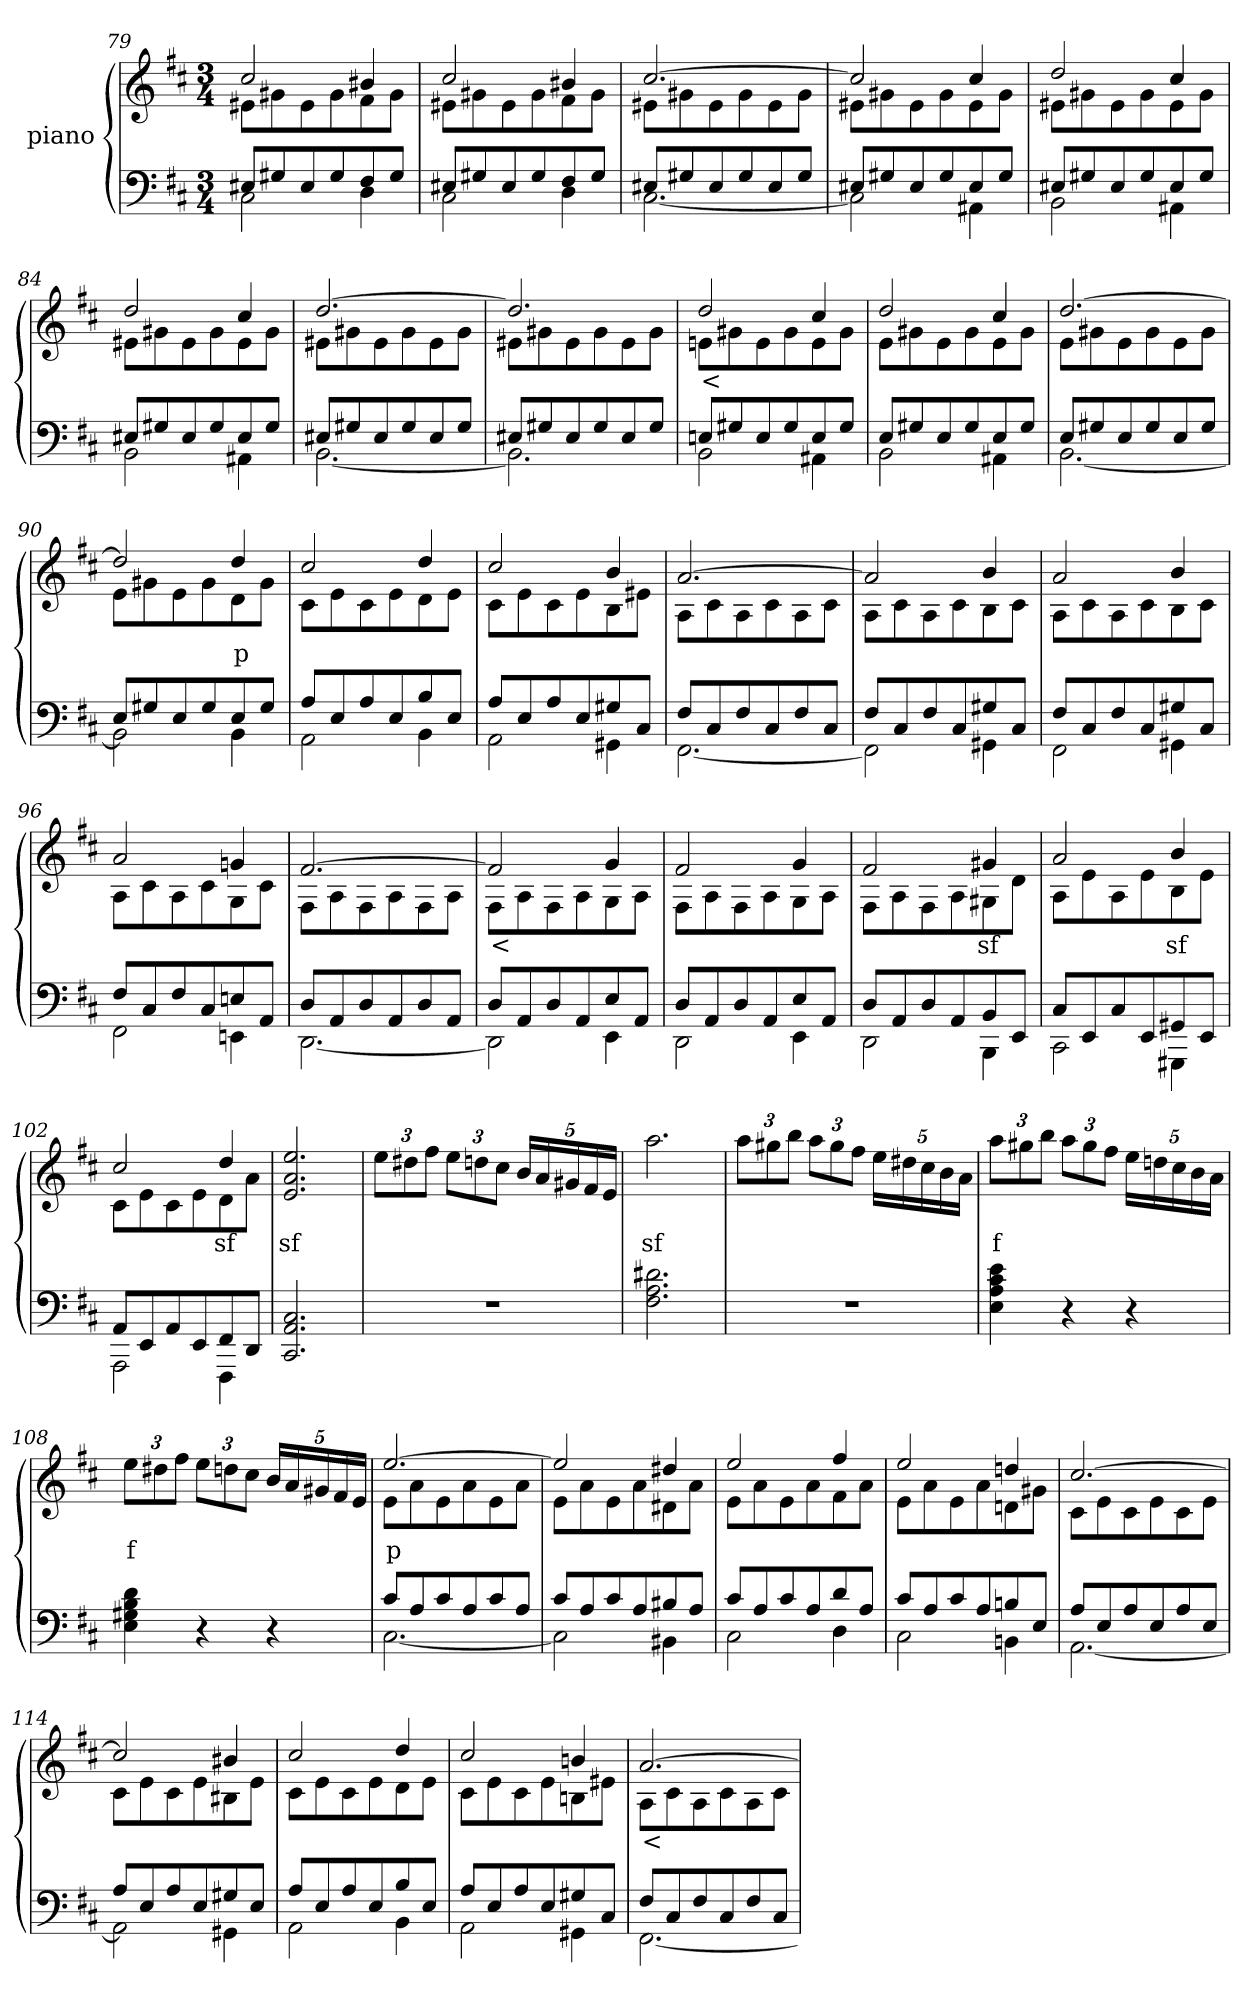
**kern	**kern	**text
*part2	*part1	*part1
*staff2	*staff1	*staff1
*	*I"piano	*
*clefF4	*clefG2	*
*k[f#c#]	*k[f#c#]	*
*D:	*D:	*
*M3/4	*M3/4	*
=79	=79	=79
*^	*^	*
8E#XL	2C#	2cc#	8e#XL	.
8G#X	.	.	8g#X	.
8E#	.	.	8e#	.
8G#	.	.	8g#	.
8F#	4D	4b#X	8f#	.
8G#J	.	.	8g#J	.
=80	=80	=80	=80	=80
8E#XL	2C#	2cc#	8e#XL	.
8G#X	.	.	8g#X	.
8E#	.	.	8e#	.
8G#	.	.	8g#	.
8F#	4D	4b#X	8f#	.
8G#J	.	.	8g#J	.
=81	=81	=81	=81	=81
8E#XL	[2.C#	[2.cc#	8e#XL	.
8G#X	.	.	8g#X	.
8E#	.	.	8e#	.
8G#	.	.	8g#	.
8E#	.	.	8e#	.
8G#J	.	.	8g#J	.
=82	=82	=82	=82	=82
8E#XL	2C#]	2cc#]	8e#XL	.
8G#X	.	.	8g#X	.
8E#	.	.	8e#	.
8G#	.	.	8g#	.
8E#	4AA#X	4cc#	8e#	.
8G#J	.	.	8g#J	.
=83	=83	=83	=83	=83
8E#XL	2BB	2dd	8e#XL	.
8G#X	.	.	8g#X	.
8E#	.	.	8e#	.
8G#	.	.	8g#	.
8E#	4AA#X	4cc#	8e#	.
8G#J	.	.	8g#J	.
=84	=84	=84	=84	=84
8E#XL	2BB	2dd	8e#XL	.
8G#X	.	.	8g#X	.
8E#	.	.	8e#	.
8G#	.	.	8g#	.
8E#	4AA#X	4cc#	8e#	.
8G#J	.	.	8g#J	.
=85	=85	=85	=85	=85
8E#XL	[2.BB	[2.dd	8e#XL	.
8G#X	.	.	8g#X	.
8E#	.	.	8e#	.
8G#	.	.	8g#	.
8E#	.	.	8e#	.
8G#J	.	.	8g#J	.
=86	=86	=86	=86	=86
8E#XL	2.BB]	2.dd]	8e#XL	.
8G#X	.	.	8g#X	.
8E#	.	.	8e#	.
8G#	.	.	8g#	.
8E#	.	.	8e#	.
8G#J	.	.	8g#J	.
=87	=87	=87	=87	=87
8EnL	2BB	2dd	8enL	<
8G#X	.	.	8g#X	.
8E	.	.	8e	.
8G#	.	.	8g#	.
8E	4AA#X	4cc#	8e	.
8G#J	.	.	8g#J	.
=88	=88	=88	=88	=88
8EL	2BB	2dd	8eL	.
8G#X	.	.	8g#X	.
8E	.	.	8e	.
8G#	.	.	8g#	.
8E	4AA#X	4cc#	8e	.
8G#J	.	.	8g#J	.
=89	=89	=89	=89	=89
8EL	[2.BB	[2.dd	8eL	.
8G#X	.	.	8g#X	.
8E	.	.	8e	.
8G#	.	.	8g#	.
8E	.	.	8e	.
8G#J	.	.	8g#J	.
=90	=90	=90	=90	=90
8EL	2BB]	2dd]	8eL	.
8G#X	.	.	8g#X	.
8E	.	.	8e	.
8G#	.	.	8g#	.
8E	4BB	4dd	8d	p
8G#J	.	.	8g#J	.
=91	=91	=91	=91	=91
8AL	2AA	2cc#	8c#L	.
8E	.	.	8e	.
8A	.	.	8c#	.
8E	.	.	8e	.
8B	4BB	4dd	8d	.
8EJ	.	.	8eJ	.
=92	=92	=92	=92	=92
8AL	2AA	2cc#	8c#L	.
8E	.	.	8e	.
8A	.	.	8c#	.
8E	.	.	8e	.
8G#X	4GG#	4b	8B	.
8C#J	.	.	8e#XJ	.
=93	=93	=93	=93	=93
8F#L	[2.FF#	[2.a	8AL	.
8C#	.	.	8c#	.
8F#	.	.	8A	.
8C#	.	.	8c#	.
8F#	.	.	8A	.
8C#J	.	.	8c#J	.
=94	=94	=94	=94	=94
8F#L	2FF#]	2a]	8AL	.
8C#	.	.	8c#	.
8F#	.	.	8A	.
8C#	.	.	8c#	.
8G#X	4GG#	4b	8B	.
8C#J	.	.	8c#J	.
=95	=95	=95	=95	=95
8F#L	2FF#	2a	8AL	.
8C#	.	.	8c#	.
8F#	.	.	8A	.
8C#	.	.	8c#	.
8G#X	4GG#	4b	8B	.
8C#J	.	.	8c#J	.
=96	=96	=96	=96	=96
8F#L	2FF#	2a	8AL	.
8C#	.	.	8c#	.
8F#	.	.	8A	.
8C#	.	.	8c#	.
8En	4EEn	4gn	8G	.
8AAJ	.	.	8c#J	.
=97	=97	=97	=97	=97
8DL	[2.DD	[2.f#	8F#L	.
8AA	.	.	8A	.
8D	.	.	8F#	.
8AA	.	.	8A	.
8D	.	.	8F#	.
8AAJ	.	.	8AJ	.
=98	=98	=98	=98	=98
8DL	2DD]	2f#]	8F#L	<
8AA	.	.	8A	.
8D	.	.	8F#	.
8AA	.	.	8A	.
8E	4EE	4g	8G	.
8AAJ	.	.	8AJ	.
=99	=99	=99	=99	=99
8DL	2DD	2f#	8F#L	.
8AA	.	.	8A	.
8D	.	.	8F#	.
8AA	.	.	8A	.
8E	4EE	4g	8G	.
8AAJ	.	.	8AJ	.
=100	=100	=100	=100	=100
8DL	2DD	2f#	8F#L	.
8AA	.	.	8A	.
8D	.	.	8F#	.
8AA	.	.	8A	.
8BB	4BBB	4g#X	8G#	sf
8EEJ	.	.	8dJ	.
=101	=101	=101	=101	=101
8C#L	2CC#	2a	8AL	.
8EE	.	.	8e	.
8C#	.	.	8A	.
8EE	.	.	8e	.
8GG#X	4GGG#	4b	8B	sf
8EEJ	.	.	8eJ	.
=102	=102	=102	=102	=102
8AAL	2AAA	2cc#	8c#L	.
8EE	.	.	8e	.
8AA	.	.	8c#	.
8EE	.	.	8e	.
8FF#	4FFF#	4dd	8d	sf
8DDJ	.	.	8aJ	.
*v	*v	*	*	*
*	*v	*v	*
=103	=103	=103
2.CC# 2.AA 2.C#	2.e 2.a 2.ee	sf
=104	=104	=104
2.r	12eeL	.
.	12dd#X	.
.	12ff#J	.
.	12eeL	.
.	12ddn	.
.	12cc#J	.
.	20bLL	.
.	20a	.
.	20g#X	.
.	20f#	.
.	20eJJ	.
=105	=105	=105
2.F# 2.A 2.d#X	2.aa	sf
=106	=106	=106
2.r	12aaL	.
.	12gg#X	.
.	12bbJ	.
.	12aaL	.
.	12gg#	.
.	12ff#J	.
.	20eeLL	.
.	20dd#X	.
.	20cc#	.
.	20b	.
.	20aJJ	.
=107	=107	=107
4E 4A 4c# 4e	12aaL	f
.	12gg#X	.
.	12bbJ	.
4r	12aaL	.
.	12gg#	.
.	12ff#J	.
4r	20eeLL	.
.	20ddn	.
.	20cc#	.
.	20b	.
.	20aJJ	.
=108	=108	=108
4E 4G#X 4B 4d	12eeL	f
.	12dd#X	.
.	12ff#J	.
4r	12eeL	.
.	12ddn	.
.	12cc#J	.
4r	20bLL	.
.	20a	.
.	20g#X	.
.	20f#	.
.	20eJJ	.
=109	=109	=109
*^	*^	*
8c#L	[2.C#	[2.ee	8eL	p
8A	.	.	8a	.
8c#	.	.	8e	.
8A	.	.	8a	.
8c#	.	.	8e	.
8AJ	.	.	8aJ	.
=110	=110	=110	=110	=110
8c#L	2C#]	2ee]	8eL	.
8A	.	.	8a	.
8c#	.	.	8e	.
8A	.	.	8a	.
8B#X	4BB#	4dd#X	8d#	.
8AJ	.	.	8aJ	.
=111	=111	=111	=111	=111
8c#L	2C#	2ee	8eL	.
8A	.	.	8a	.
8c#	.	.	8e	.
8A	.	.	8a	.
8d	4D	4ff#	8f#	.
8AJ	.	.	8aJ	.
=112	=112	=112	=112	=112
8c#L	2C#	2ee	8eL	.
8A	.	.	8a	.
8c#	.	.	8e	.
8A	.	.	8a	.
8Bn	4BBn	4ddn	8dn	.
8EJ	.	.	8g#XJ	.
=113	=113	=113	=113	=113
8AL	[2.AA	[2.cc#	8c#L	.
8E	.	.	8e	.
8A	.	.	8c#	.
8E	.	.	8e	.
8A	.	.	8c#	.
8EJ	.	.	8eJ	.
=114	=114	=114	=114	=114
8AL	2AA]	2cc#]	8c#L	.
8E	.	.	8e	.
8A	.	.	8c#	.
8E	.	.	8e	.
8G#X	4GG#	4b#X	8B#	.
8EJ	.	.	8eJ	.
=115	=115	=115	=115	=115
8AL	2AA	2cc#	8c#L	.
8E	.	.	8e	.
8A	.	.	8c#	.
8E	.	.	8e	.
8B	4BB	4dd	8d	.
8EJ	.	.	8eJ	.
=116	=116	=116	=116	=116
8AL	2AA	2cc#	8c#L	.
8E	.	.	8e	.
8A	.	.	8c#	.
8E	.	.	8e	.
8G#X	4GG#	4bn	8Bn	.
8C#J	.	.	8e#XJ	.
=117	=117	=117	=117	=117
8F#L	[2.FF#	[2.a	8AL	<
8C#	.	.	8c#	.
8F#	.	.	8A	.
8C#	.	.	8c#	.
8F#	.	.	8A	.
8C#J	.	.	8c#J	.
*v	*v	*	*	*
*	*v	*v	*
=	=	=
*-	*-	*-
